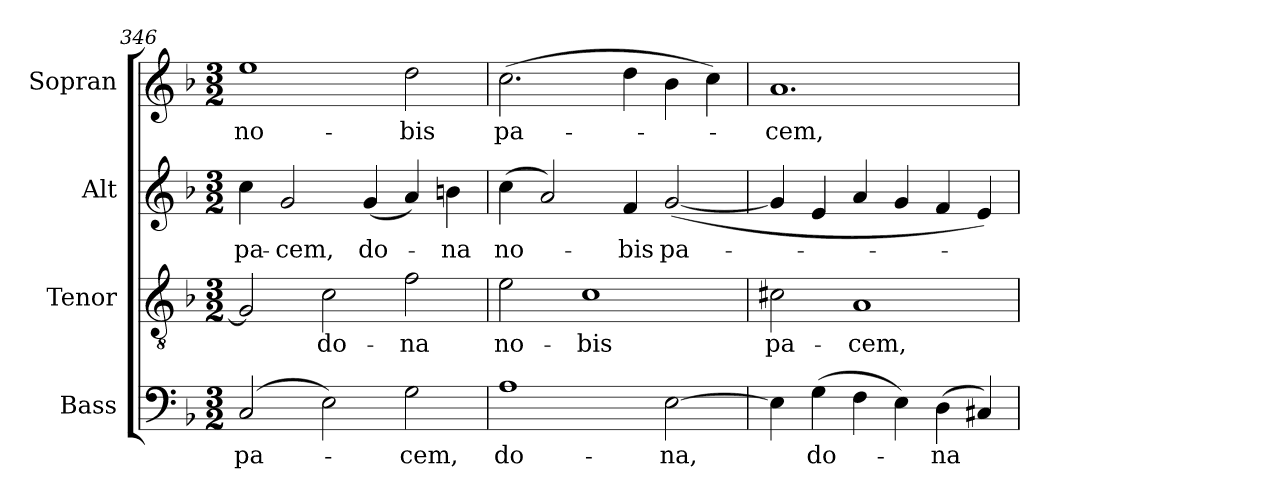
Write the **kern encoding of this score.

**kern	**text	**kern	**text	**kern	**text	**kern	**text
*part4	*part4	*part3	*part3	*part2	*part2	*part1	*part1
*staff4	*staff4	*staff3	*staff3	*staff2	*staff2	*staff1	*staff1
*I"Bass	*	*I"Tenor	*	*I"Alt	*	*I"Sopran	*
*I'B.	*	*I'T.	*	*I'A.	*	*I'S.	*
*clefF4	*	*clefGv2	*	*clefG2	*	*clefG2	*
*k[b-]	*	*k[b-]	*	*k[b-]	*	*k[b-]	*
*F:	*	*F:	*	*F:	*	*F:	*
*M3/2	*	*M3/2	*	*M3/2	*	*M3/2	*
=346	=346	=346	=346	=346	=346	=346	=346
!	!LO:LY:b	!	!	!	!LO:LY:b	!	!LO:LY:b
(>2C/	pa-	2G/]	.	4cc\	pa-	1ee	no-
!	!	!	!	!	!LO:LY:b	!	!
.	.	.	.	2g/	-cem,	.	.
!	!	!	!LO:LY:b	!	!	!	!
2E\)	.	2c\	do-	.	.	.	.
!	!	!	!	!	!LO:LY:b	!	!
.	.	.	.	(<4g/	do-	.	.
!	!LO:LY:b	!	!LO:LY:b	!	!	!	!LO:LY:b
2G\	-cem,	2f\	-na	4a/)	.	2dd\	-bis
!	!	!	!	!	!LO:LY:b	!	!
.	.	.	.	4bn\	-na	.	.
!!LO:LB:g=z
=347	=347	=347	=347	=347	=347	=347	=347
!	!LO:LY:b	!	!LO:LY:b	!	!LO:LY:b	!	!LO:LY:b
1A	do-	2e\	no-	(>4cc\	no-	(>2.cc\	pa-
.	.	.	.	2a/)	.	.	.
!	!	!	!LO:LY:b	!	!	!	!
.	.	1c	-bis	.	.	.	.
!	!	!	!	!	!LO:LY:b	!	!
.	.	.	.	4f/	-bis	4dd\	.
!	!LO:LY:b	!	!	!	!LO:LY:b	!	!
[2E\	-na,	.	.	(<[2g/	pa-	4b-\	.
.	.	.	.	.	.	4cc\)	.
=348	=348	=348	=348	=348	=348	=348	=348
!	!	!	!LO:LY:b	!	!	!	!LO:LY:b
4E\]	.	2c#X\	pa-	4g/]	.	1.a	-cem,
!	!LO:LY:b	!	!	!	!	!	!
(>4G\	do-	.	.	4e/	.	.	.
!	!	!	!LO:LY:b	!	!	!	!
4F\	.	1A	-cem,	4a/	.	.	.
4E\)	.	.	.	4g/	.	.	.
!	!LO:LY:b	!	!	!	!	!	!
(>4D\	-na	.	.	4f/	.	.	.
4C#X/)	.	.	.	4e/)	.	.	.
=	=	=	=	=	=	=	=
*-	*-	*-	*-	*-	*-	*-	*-
